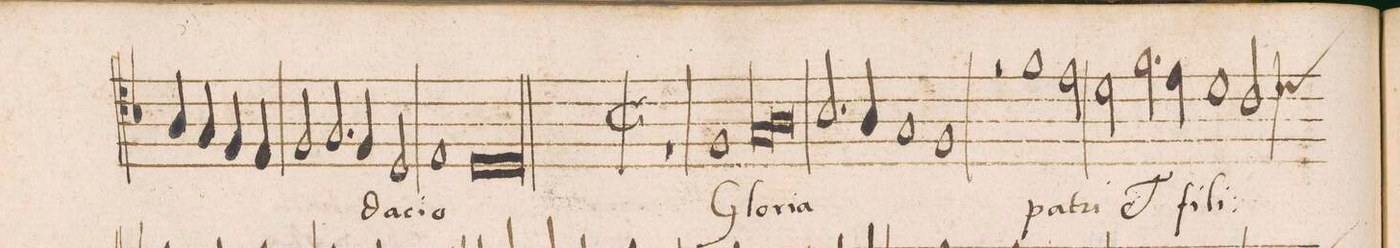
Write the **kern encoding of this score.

**kern	**text	**text
*I"TENOR	*	*
*clefC4	*	*
*k[b-]	*	*
*met(C|)	*	*
*M2/1	*	*
4A/	.	.
4G/	.	.
4F/	.	.
4E/	.	.
2F/	.	.
2.G/	.	.
=71-	=71-	=71-
4F/	-da-	.
2D/	-ci-	.
1E	-o	.
=72-	=72-	=72-
00.D	.	.
=73-	=73-	=73-
=74-	=74-	=74-
=75||-	=75||-	=75||-
1r	.	.
1F	Glo-	.
=76-	=76-	=76-
*lig	*	*
1G	-ri-	.
1A	-a	.
*Xlig	*	*
=77-	=77-	=77-
2.B-/	.	.
4A/	.	.
1G	.	.
=78-	=78-	=78-
1F	.	.
2r	.	.
1f\	pa-	.
=79-	=79-	=79-
2e\	-tri	.
2d\	.	.
2.f\	et	.
=80-	=80-	=80-
4e\	fi-	.
1d	-li-	.
*custos:d	*	*
2c/	.	.
=81-	=81-	=81-
*-	*-	*-
